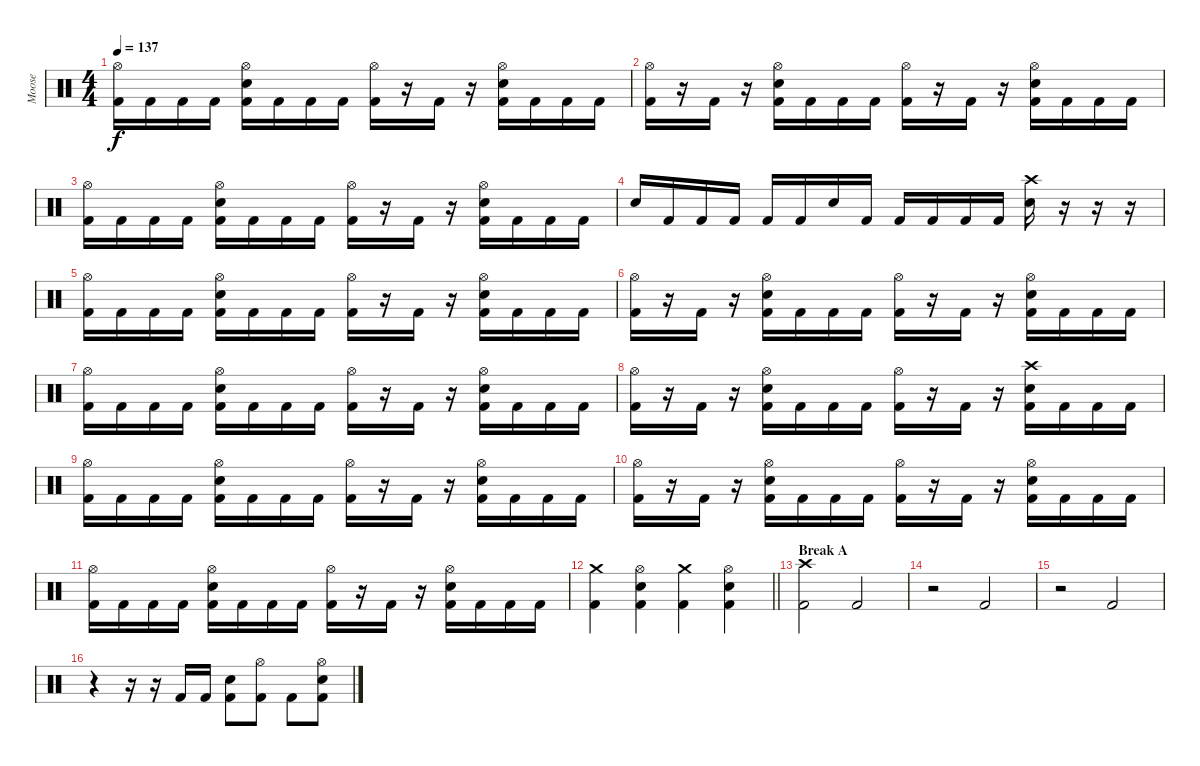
\track ("Moose" "Moose") {instrument percussion}
\staff {score}
\articulation defaults
\ts (4 4)
\tempo 137
\clef neutral
\ks c
("Hi-Hat (open)" "Kick (hit) 2").16{dy f} "Kick (hit) 2".16 "Kick (hit) 2".16 "Kick (hit) 2".16 ("Hi-Hat (open)" "Electric Snare (hit)" "Kick (hit) 2").16 "Kick (hit) 2".16 "Kick (hit) 2".16 "Kick (hit) 2".16 ("Hi-Hat (open)" "Kick (hit) 2").16 r.16 "Kick (hit) 2".16 r.16 ("Hi-Hat (open)" "Electric Snare (hit)" "Kick (hit) 2").16 "Kick (hit) 2".16 "Kick (hit) 2".16 "Kick (hit) 2".16 |
("Hi-Hat (open)" "Kick (hit) 2").16 r.16 "Kick (hit) 2".16 r.16 ("Hi-Hat (open)" "Electric Snare (hit)" "Kick (hit) 2").16 "Kick (hit) 2".16 "Kick (hit) 2".16 "Kick (hit) 2".16 ("Hi-Hat (open)" "Kick (hit) 2").16 r.16 "Kick (hit) 2".16 r.16 ("Hi-Hat (open)" "Electric Snare (hit)" "Kick (hit) 2").16 "Kick (hit) 2".16 "Kick (hit) 2".16 "Kick (hit) 2".16 |
("Hi-Hat (open)" "Kick (hit) 2").16 "Kick (hit) 2".16 "Kick (hit) 2".16 "Kick (hit) 2".16 ("Hi-Hat (open)" "Electric Snare (hit)" "Kick (hit) 2").16 "Kick (hit) 2".16 "Kick (hit) 2".16 "Kick (hit) 2".16 ("Hi-Hat (open)" "Kick (hit) 2").16 r.16 "Kick (hit) 2".16 r.16 ("Hi-Hat (open)" "Electric Snare (hit)" "Kick (hit) 2").16 "Kick (hit) 2".16 "Kick (hit) 2".16 "Kick (hit) 2".16 |
"Electric Snare (hit)".16 "Kick (hit) 2".16 "Kick (hit) 2".16 "Kick (hit) 2".16 "Kick (hit) 2".16 "Kick (hit) 2".16 "Electric Snare (hit)".16 "Kick (hit) 2".16 "Kick (hit) 2".16 "Kick (hit) 2".16 "Kick (hit) 2".16 "Kick (hit) 2".16 ("Crash high (hit)" "Electric Snare (hit)").16 r.16 r.16 r.16 |
("Hi-Hat (open)" "Kick (hit) 2").16 "Kick (hit) 2".16 "Kick (hit) 2".16 "Kick (hit) 2".16 ("Hi-Hat (open)" "Electric Snare (hit)" "Kick (hit) 2").16 "Kick (hit) 2".16 "Kick (hit) 2".16 "Kick (hit) 2".16 ("Hi-Hat (open)" "Kick (hit) 2").16 r.16 "Kick (hit) 2".16 r.16 ("Hi-Hat (open)" "Electric Snare (hit)" "Kick (hit) 2").16 "Kick (hit) 2".16 "Kick (hit) 2".16 "Kick (hit) 2".16 |
("Hi-Hat (open)" "Kick (hit) 2").16 r.16 "Kick (hit) 2".16 r.16 ("Hi-Hat (open)" "Electric Snare (hit)" "Kick (hit) 2").16 "Kick (hit) 2".16 "Kick (hit) 2".16 "Kick (hit) 2".16 ("Hi-Hat (open)" "Kick (hit) 2").16 r.16 "Kick (hit) 2".16 r.16 ("Hi-Hat (open)" "Electric Snare (hit)" "Kick (hit) 2").16 "Kick (hit) 2".16 "Kick (hit) 2".16 "Kick (hit) 2".16 |
("Hi-Hat (open)" "Kick (hit) 2").16 "Kick (hit) 2".16 "Kick (hit) 2".16 "Kick (hit) 2".16 ("Hi-Hat (open)" "Electric Snare (hit)" "Kick (hit) 2").16 "Kick (hit) 2".16 "Kick (hit) 2".16 "Kick (hit) 2".16 ("Hi-Hat (open)" "Kick (hit) 2").16 r.16 "Kick (hit) 2".16 r.16 ("Hi-Hat (open)" "Electric Snare (hit)" "Kick (hit) 2").16 "Kick (hit) 2".16 "Kick (hit) 2".16 "Kick (hit) 2".16 |
("Hi-Hat (open)" "Kick (hit) 2").16 r.16 "Kick (hit) 2".16 r.16 ("Hi-Hat (open)" "Electric Snare (hit)" "Kick (hit) 2").16 "Kick (hit) 2".16 "Kick (hit) 2".16 "Kick (hit) 2".16 ("Hi-Hat (open)" "Kick (hit) 2").16 r.16 "Kick (hit) 2".16 r.16 ("Crash high (hit)" "Electric Snare (hit)" "Kick (hit) 2").16 "Kick (hit) 2".16 "Kick (hit) 2".16 "Kick (hit) 2".16 |
("Hi-Hat (open)" "Kick (hit) 2").16 "Kick (hit) 2".16 "Kick (hit) 2".16 "Kick (hit) 2".16 ("Hi-Hat (open)" "Electric Snare (hit)" "Kick (hit) 2").16 "Kick (hit) 2".16 "Kick (hit) 2".16 "Kick (hit) 2".16 ("Hi-Hat (open)" "Kick (hit) 2").16 r.16 "Kick (hit) 2".16 r.16 ("Hi-Hat (open)" "Electric Snare (hit)" "Kick (hit) 2").16 "Kick (hit) 2".16 "Kick (hit) 2".16 "Kick (hit) 2".16 |
("Hi-Hat (open)" "Kick (hit) 2").16 r.16 "Kick (hit) 2".16 r.16 ("Hi-Hat (open)" "Electric Snare (hit)" "Kick (hit) 2").16 "Kick (hit) 2".16 "Kick (hit) 2".16 "Kick (hit) 2".16 ("Hi-Hat (open)" "Kick (hit) 2").16 r.16 "Kick (hit) 2".16 r.16 ("Hi-Hat (open)" "Electric Snare (hit)" "Kick (hit) 2").16 "Kick (hit) 2".16 "Kick (hit) 2".16 "Kick (hit) 2".16 |
("Hi-Hat (open)" "Kick (hit) 2").16 "Kick (hit) 2".16 "Kick (hit) 2".16 "Kick (hit) 2".16 ("Hi-Hat (open)" "Electric Snare (hit)" "Kick (hit) 2").16 "Kick (hit) 2".16 "Kick (hit) 2".16 "Kick (hit) 2".16 ("Hi-Hat (open)" "Kick (hit) 2").16 r.16 "Kick (hit) 2".16 r.16 ("Hi-Hat (open)" "Electric Snare (hit)" "Kick (hit) 2").16 "Kick (hit) 2".16 "Kick (hit) 2".16 "Kick (hit) 2".16 |
\barLineRight lightlight
("Crash medium (hit)" "Kick (hit) 2").4 ("Hi-Hat (open)" "Electric Snare (hit)" "Kick (hit) 2").4 ("Crash medium (hit)" "Kick (hit) 2").4 ("Hi-Hat (open)" "Electric Snare (hit)" "Kick (hit) 2").4 |
\section ("" "Break A")
("Crash high (hit)" "Kick (hit) 2").2 "Kick (hit) 2".2 |
r.2 "Kick (hit) 2".2 |
r.2 "Kick (hit) 2".2 |
r.4 r.16 r.16 "Kick (hit) 2".16 "Kick (hit) 2".16 ("Snare (hit) 2" "Kick (hit) 2").8 ("Hi-Hat (open)" "Kick (hit) 2").8 "Kick (hit) 2".8 ("Hi-Hat (open)" "Snare (hit) 2" "Kick (hit) 2").8
